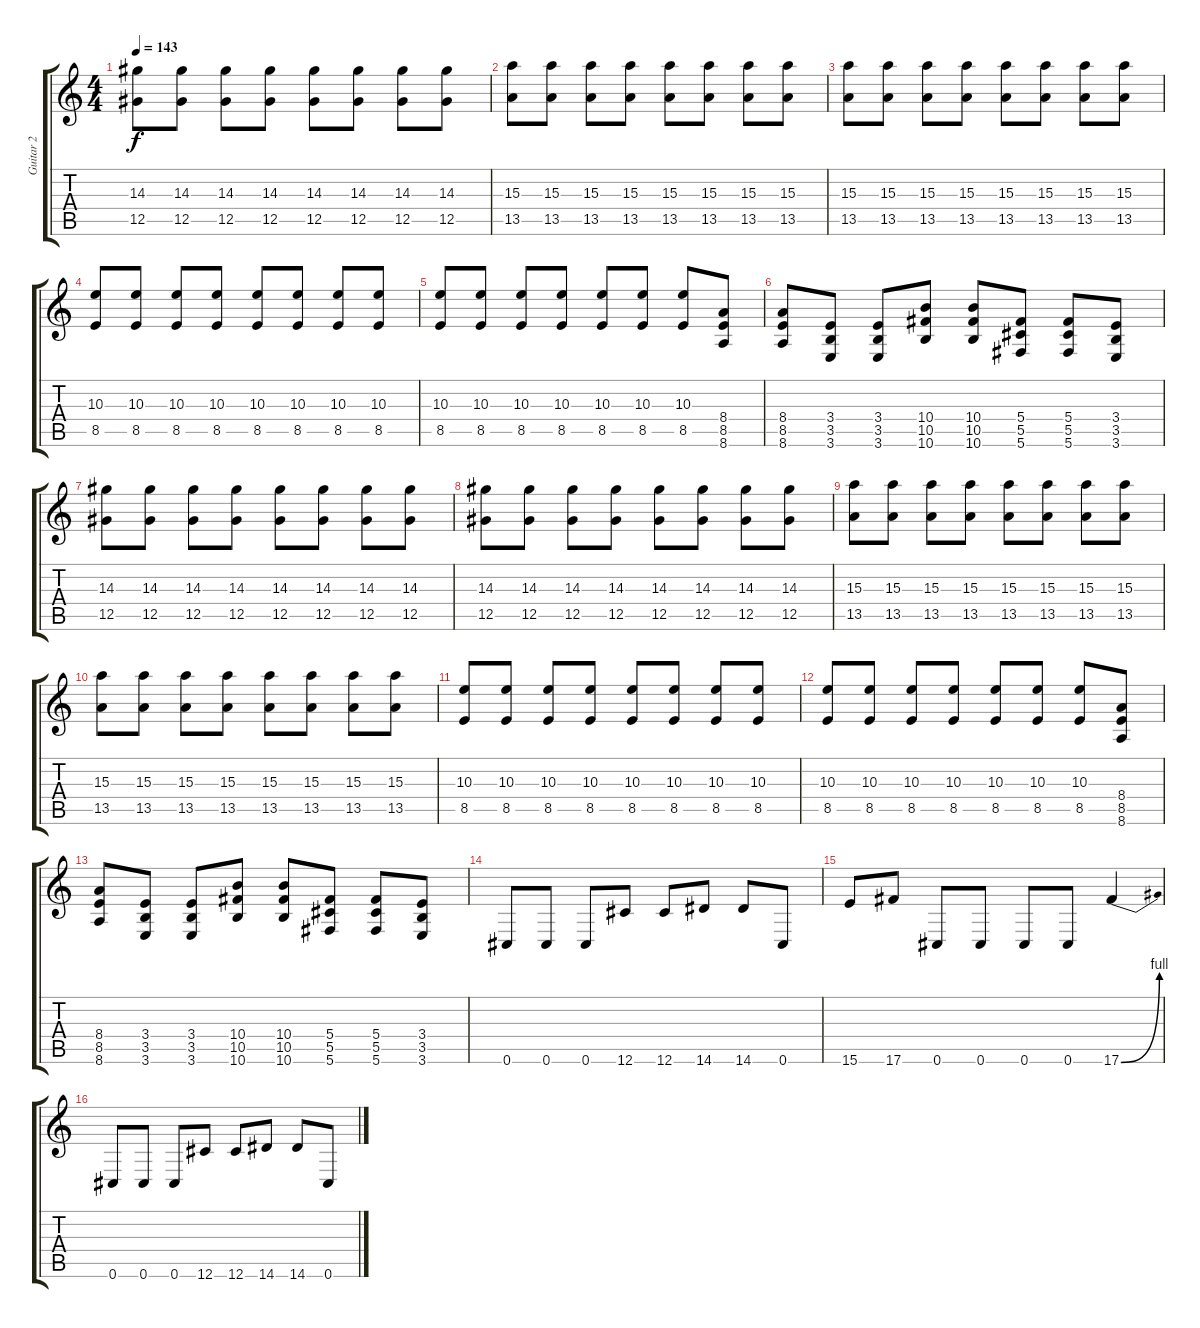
\track ("Guitar 2" "Guitar 2") {instrument distortionguitar}
\staff {score tabs}
\tuning (Eb4 Bb3 Gb3 Db3 Ab2 Db2) {hide}
\ts (4 4)
\tempo 143
\clef g2
\ks c
(14.3 12.5).8{dy f} (14.3 12.5).8 (14.3 12.5).8 (14.3 12.5).8 (14.3 12.5).8 (14.3 12.5).8 (14.3 12.5).8 (14.3 12.5).8 |
(15.3 13.5).8 (15.3 13.5).8 (15.3 13.5).8 (15.3 13.5).8 (15.3 13.5).8 (15.3 13.5).8 (15.3 13.5).8 (15.3 13.5).8 |
(15.3 13.5).8 (15.3 13.5).8 (15.3 13.5).8 (15.3 13.5).8 (15.3 13.5).8 (15.3 13.5).8 (15.3 13.5).8 (15.3 13.5).8 |
(10.3 8.5).8 (10.3 8.5).8 (10.3 8.5).8 (10.3 8.5).8 (10.3 8.5).8 (10.3 8.5).8 (10.3 8.5).8 (10.3 8.5).8 |
(10.3 8.5).8 (10.3 8.5).8 (10.3 8.5).8 (10.3 8.5).8 (10.3 8.5).8 (10.3 8.5).8 (10.3 8.5).8 (8.4 8.5 8.6).8 |
(8.4 8.5 8.6).8 (3.4 3.5 3.6).8 (3.4 3.5 3.6).8 (10.4 10.5 10.6).8 (10.4 10.5 10.6).8 (5.4 5.5 5.6).8 (5.4 5.5 5.6).8 (3.4 3.5 3.6).8 |
(14.3 12.5).8{volume 12 instrument distortionguitar} (14.3 12.5).8 (14.3 12.5).8 (14.3 12.5).8 (14.3 12.5).8 (14.3 12.5).8 (14.3 12.5).8 (14.3 12.5).8 |
(14.3 12.5).8 (14.3 12.5).8 (14.3 12.5).8 (14.3 12.5).8 (14.3 12.5).8 (14.3 12.5).8 (14.3 12.5).8 (14.3 12.5).8 |
(15.3 13.5).8 (15.3 13.5).8 (15.3 13.5).8 (15.3 13.5).8 (15.3 13.5).8 (15.3 13.5).8 (15.3 13.5).8 (15.3 13.5).8 |
(15.3 13.5).8 (15.3 13.5).8 (15.3 13.5).8 (15.3 13.5).8 (15.3 13.5).8 (15.3 13.5).8 (15.3 13.5).8 (15.3 13.5).8 |
(10.3 8.5).8 (10.3 8.5).8 (10.3 8.5).8 (10.3 8.5).8 (10.3 8.5).8 (10.3 8.5).8 (10.3 8.5).8 (10.3 8.5).8 |
(10.3 8.5).8 (10.3 8.5).8 (10.3 8.5).8 (10.3 8.5).8 (10.3 8.5).8 (10.3 8.5).8 (10.3 8.5).8 (8.4 8.5 8.6).8 |
(8.4 8.5 8.6).8 (3.4 3.5 3.6).8 (3.4 3.5 3.6).8 (10.4 10.5 10.6).8 (10.4 10.5 10.6).8 (5.4 5.5 5.6).8 (5.4 5.5 5.6).8 (3.4 3.5 3.6).8 |
0.6.8 0.6.8 0.6.8 12.6.8 12.6.8 14.6.8 14.6.8 0.6.8 |
15.6.8 17.6.8 0.6.8 0.6.8 0.6.8 0.6.8 17.6{be (bend 0 0 60 4)}.4 |
0.6.8 0.6.8 0.6.8 12.6.8 12.6.8 14.6.8 14.6.8 0.6.8
